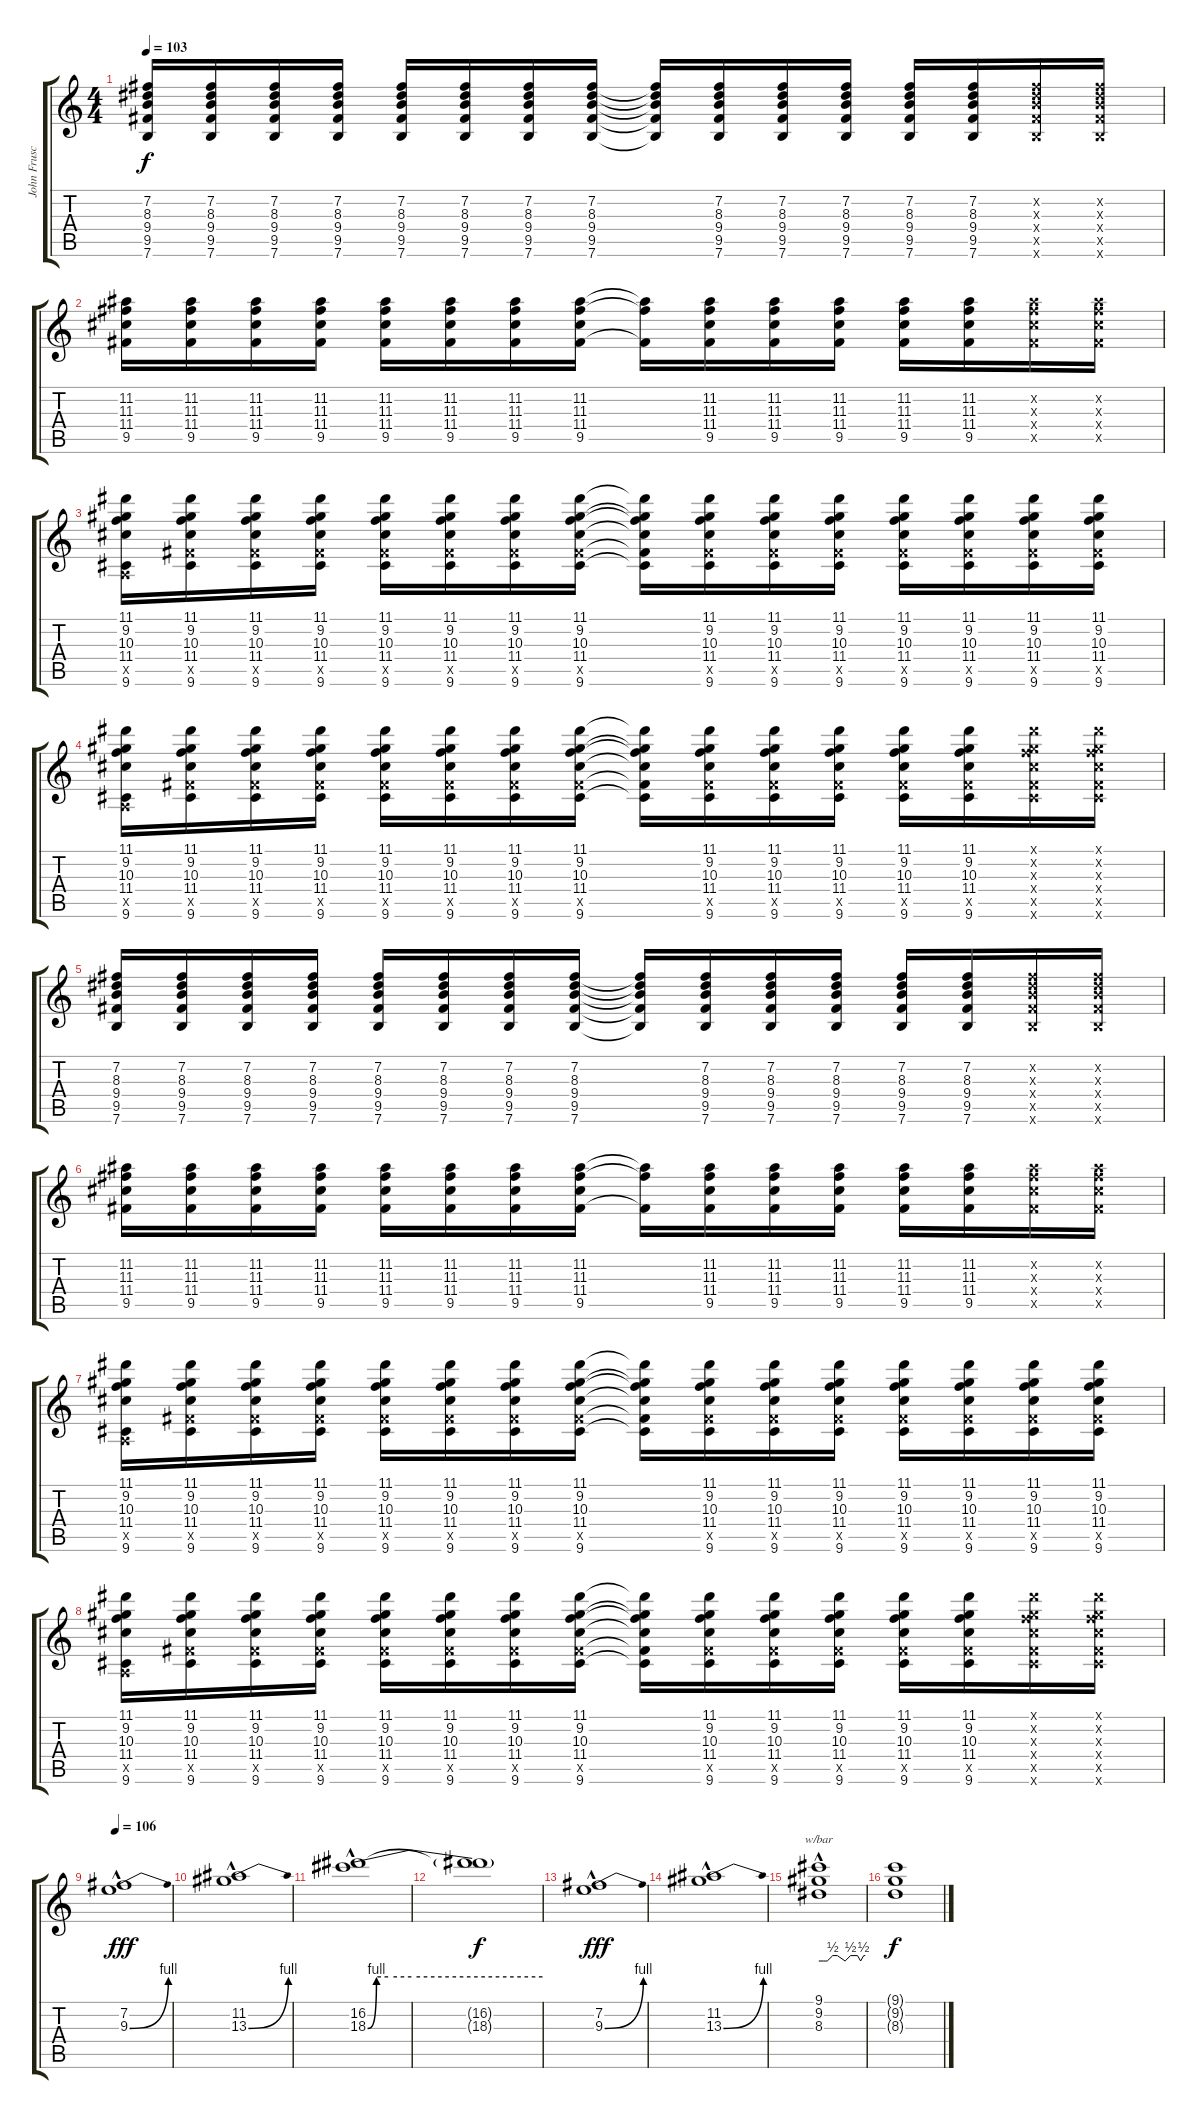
\track ("John Frusciante - Guitar" "John Frusc") {instrument electricguitarclean}
\staff {score tabs}
\tuning (E4 B3 G3 D3 A2 E2) {hide}
\ts (4 4)
\tempo 103
\clef g2
\ks c
(7.2 8.3 9.4 9.5 7.6).16{dy f} (7.2 8.3 9.4 9.5 7.6).16 (7.2 8.3 9.4 9.5 7.6).16 (7.2 8.3 9.4 9.5 7.6).16 (7.2 8.3 9.4 9.5 7.6).16 (7.2 8.3 9.4 9.5 7.6).16 (7.2 8.3 9.4 9.5 7.6).16 (7.2 8.3 9.4 9.5 7.6).16 (7.2{t} 8.3{t} 9.4{t} 9.5{t} 7.6{t}).16 (7.2 8.3 9.4 9.5 7.6).16 (7.2 8.3 9.4 9.5 7.6).16 (7.2 8.3 9.4 9.5 7.6).16 (7.2 8.3 9.4 9.5 7.6).16 (7.2 8.3 9.4 9.5 7.6).16 (7.2{x} 8.3{x} 9.4{x} 9.5{x} 7.6{x}).16 (7.2{x} 8.3{x} 9.4{x} 9.5{x} 7.6{x}).16 |
(11.2 11.3 11.4 9.5).16 (11.2 11.3 11.4 9.5).16 (11.2 11.3 11.4 9.5).16 (11.2 11.3 11.4 9.5).16 (11.2 11.3 11.4 9.5).16 (11.2 11.3 11.4 9.5).16 (11.2 11.3 11.4 9.5).16 (11.2 11.3 11.4 9.5).16 (11.2{t} 11.3{t} 9.5{t}).16 (11.2 11.3 11.4 9.5).16 (11.2 11.3 11.4 9.5).16 (11.2 11.3 11.4 9.5).16 (11.2 11.3 11.4 9.5).16 (11.2 11.3 11.4 9.5).16 (11.2{x} 11.3{x} 11.4{x} 9.5{x}).16 (11.2{x} 11.3{x} 11.4{x} 9.5{x}).16 |
(11.1 9.2 10.3 11.4 0.5{x} 9.6).16 (11.1 9.2 10.3 11.4 9.5{x} 9.6).16 (11.1 9.2 10.3 11.4 9.5{x} 9.6).16 (11.1 9.2 10.3 11.4 9.5{x} 9.6).16 (11.1 9.2 10.3 11.4 9.5{x} 9.6).16 (11.1 9.2 10.3 11.4 9.5{x} 9.6).16 (11.1 9.2 10.3 11.4 9.5{x} 9.6).16 (11.1 9.2 10.3 11.4 9.5{x} 9.6).16 (11.1{t} 9.2{t} 10.3{t} 11.4{t} 9.5{t} 9.6{t}).16 (11.1 9.2 10.3 11.4 9.5{x} 9.6).16 (11.1 9.2 10.3 11.4 9.5{x} 9.6).16 (11.1 9.2 10.3 11.4 9.5{x} 9.6).16 (11.1 9.2 10.3 11.4 9.5{x} 9.6).16 (11.1 9.2 10.3 11.4 9.5{x} 9.6).16 (11.1 9.2 10.3 11.4 9.5{x} 9.6).16 (11.1 9.2 10.3 11.4 9.5{x} 9.6).16 |
(11.1 9.2 10.3 11.4 0.5{x} 9.6).16 (11.1 9.2 10.3 11.4 9.5{x} 9.6).16 (11.1 9.2 10.3 11.4 9.5{x} 9.6).16 (11.1 9.2 10.3 11.4 9.5{x} 9.6).16 (11.1 9.2 10.3 11.4 9.5{x} 9.6).16 (11.1 9.2 10.3 11.4 9.5{x} 9.6).16 (11.1 9.2 10.3 11.4 9.5{x} 9.6).16 (11.1 9.2 10.3 11.4 9.5{x} 9.6).16 (11.1{t} 9.2{t} 10.3{t} 11.4{t} 9.5{t} 9.6{t}).16 (11.1 9.2 10.3 11.4 9.5{x} 9.6).16 (11.1 9.2 10.3 11.4 9.5{x} 9.6).16 (11.1 9.2 10.3 11.4 9.5{x} 9.6).16 (11.1 9.2 10.3 11.4 9.5{x} 9.6).16 (11.1 9.2 10.3 11.4 9.5{x} 9.6).16 (11.1{x} 9.2{x} 10.3{x} 11.4{x} 9.5{x} 9.6{x}).16 (11.1{x} 9.2{x} 10.3{x} 11.4{x} 9.5{x} 9.6{x}).16 |
(7.2 8.3 9.4 9.5 7.6).16 (7.2 8.3 9.4 9.5 7.6).16 (7.2 8.3 9.4 9.5 7.6).16 (7.2 8.3 9.4 9.5 7.6).16 (7.2 8.3 9.4 9.5 7.6).16 (7.2 8.3 9.4 9.5 7.6).16 (7.2 8.3 9.4 9.5 7.6).16 (7.2 8.3 9.4 9.5 7.6).16 (7.2{t} 8.3{t} 9.4{t} 9.5{t} 7.6{t}).16 (7.2 8.3 9.4 9.5 7.6).16 (7.2 8.3 9.4 9.5 7.6).16 (7.2 8.3 9.4 9.5 7.6).16 (7.2 8.3 9.4 9.5 7.6).16 (7.2 8.3 9.4 9.5 7.6).16 (7.2{x} 8.3{x} 9.4{x} 9.5{x} 7.6{x}).16 (7.2{x} 8.3{x} 9.4{x} 9.5{x} 7.6{x}).16 |
(11.2 11.3 11.4 9.5).16 (11.2 11.3 11.4 9.5).16 (11.2 11.3 11.4 9.5).16 (11.2 11.3 11.4 9.5).16 (11.2 11.3 11.4 9.5).16 (11.2 11.3 11.4 9.5).16 (11.2 11.3 11.4 9.5).16 (11.2 11.3 11.4 9.5).16 (11.2{t} 11.3{t} 9.5{t}).16 (11.2 11.3 11.4 9.5).16 (11.2 11.3 11.4 9.5).16 (11.2 11.3 11.4 9.5).16 (11.2 11.3 11.4 9.5).16 (11.2 11.3 11.4 9.5).16 (11.2{x} 11.3{x} 11.4{x} 9.5{x}).16 (11.2{x} 11.3{x} 11.4{x} 9.5{x}).16 |
(11.1 9.2 10.3 11.4 0.5{x} 9.6).16 (11.1 9.2 10.3 11.4 9.5{x} 9.6).16 (11.1 9.2 10.3 11.4 9.5{x} 9.6).16 (11.1 9.2 10.3 11.4 9.5{x} 9.6).16 (11.1 9.2 10.3 11.4 9.5{x} 9.6).16 (11.1 9.2 10.3 11.4 9.5{x} 9.6).16 (11.1 9.2 10.3 11.4 9.5{x} 9.6).16 (11.1 9.2 10.3 11.4 9.5{x} 9.6).16 (11.1{t} 9.2{t} 10.3{t} 11.4{t} 9.5{t} 9.6{t}).16 (11.1 9.2 10.3 11.4 9.5{x} 9.6).16 (11.1 9.2 10.3 11.4 9.5{x} 9.6).16 (11.1 9.2 10.3 11.4 9.5{x} 9.6).16 (11.1 9.2 10.3 11.4 9.5{x} 9.6).16 (11.1 9.2 10.3 11.4 9.5{x} 9.6).16 (11.1 9.2 10.3 11.4 9.5{x} 9.6).16 (11.1 9.2 10.3 11.4 9.5{x} 9.6).16 |
(11.1 9.2 10.3 11.4 0.5{x} 9.6).16 (11.1 9.2 10.3 11.4 9.5{x} 9.6).16 (11.1 9.2 10.3 11.4 9.5{x} 9.6).16 (11.1 9.2 10.3 11.4 9.5{x} 9.6).16 (11.1 9.2 10.3 11.4 9.5{x} 9.6).16 (11.1 9.2 10.3 11.4 9.5{x} 9.6).16 (11.1 9.2 10.3 11.4 9.5{x} 9.6).16 (11.1 9.2 10.3 11.4 9.5{x} 9.6).16 (11.1{t} 9.2{t} 10.3{t} 11.4{t} 9.5{t} 9.6{t}).16 (11.1 9.2 10.3 11.4 9.5{x} 9.6).16 (11.1 9.2 10.3 11.4 9.5{x} 9.6).16 (11.1 9.2 10.3 11.4 9.5{x} 9.6).16 (11.1 9.2 10.3 11.4 9.5{x} 9.6).16 (11.1 9.2 10.3 11.4 9.5{x} 9.6).16 (11.1{x} 9.2{x} 10.3{x} 11.4{x} 9.5{x} 9.6{x}).16 (11.1{x} 9.2{x} 10.3{x} 11.4{x} 9.5{x} 9.6{x}).16 |
\tempo 106
(7.2{hac} 9.3{be (bend 0 0 60 4) hac}).1{dy fff volume 16 instrument overdrivenguitar} |
(11.2{hac} 13.3{be (bend 0 0 60 4) hac}).1 |
(16.2{hac} 18.3{be (custom 0 0 3 4 7 4 15 4 60 4) hac}).1 |
(16.2{t} 18.3{t}).1{dy f} |
(7.2{hac} 9.3{be (bend 0 0 60 4) hac}).1{dy fff} |
(11.2{hac} 13.3{be (bend 0 0 60 4) hac}).1 |
(9.1{hac} 9.2{hac} 8.3{hac}).1{tbe (custom default 0 0 6 0 9 0 11 0 18 2 24 2 34 0 41 2 50 2 54 0 58 2 60 2)} |
(9.1{t} 9.2{t} 8.3{t}).1{dy f}
